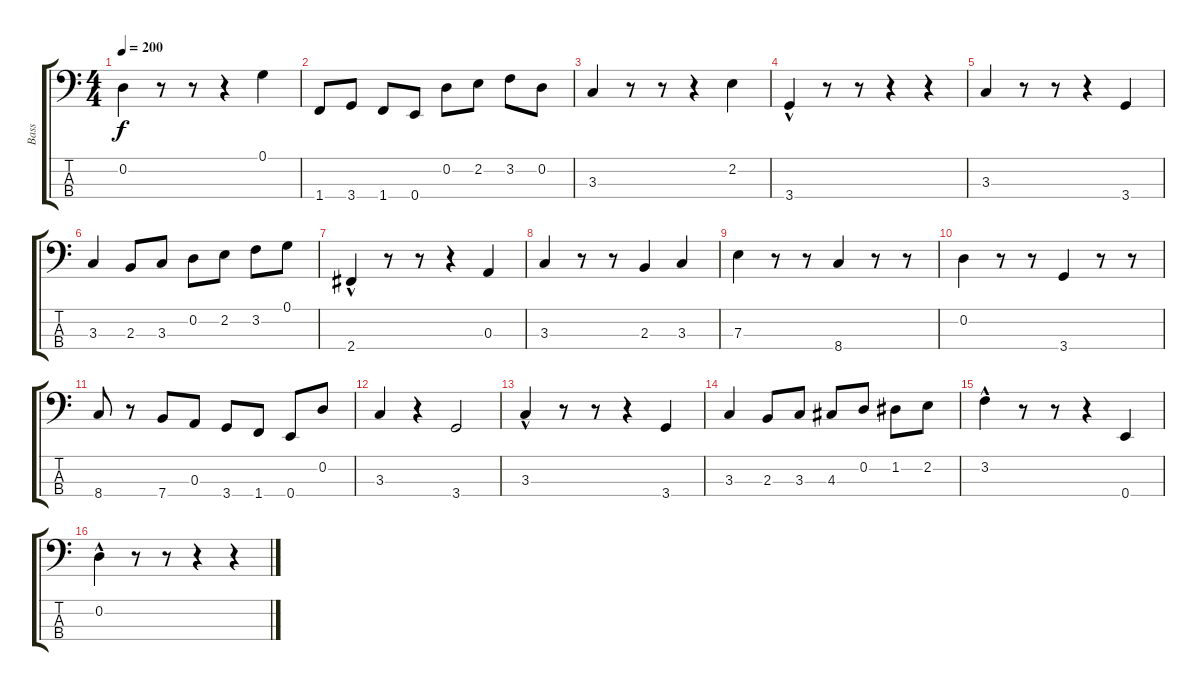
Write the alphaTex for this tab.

\track ("Bass" "Bass") {instrument fretlessbass}
\staff {score tabs}
\tuning (G2 D2 A1 E1) {hide}
\ts (4 4)
\tempo 200
\clef f4
\ks c
0.2.4{dy f} r.8 r.8 r.4 0.1.4 |
1.4.8 3.4.8 1.4.8 0.4.8 0.2.8 2.2.8 3.2.8 0.2.8 |
3.3.4 r.8 r.8 r.4 2.2.4 |
3.4{hac}.4 r.8 r.8 r.4 r.4 |
3.3.4 r.8 r.8 r.4 3.4.4 |
3.3.4 2.3.8 3.3.8 0.2.8 2.2.8 3.2.8 0.1.8 |
2.4{hac}.4 r.8 r.8 r.4 0.3.4 |
3.3.4 r.8 r.8 2.3.4 3.3.4 |
7.3.4 r.8 r.8 8.4.4 r.8 r.8 |
0.2.4 r.8 r.8 3.4.4 r.8 r.8 |
8.4.8 r.8 7.4.8 0.3.8 3.4.8 1.4.8 0.4.8 0.2.8 |
3.3.4 r.4 3.4.2 |
3.3{hac}.4 r.8 r.8 r.4 3.4.4 |
3.3.4 2.3.8 3.3.8 4.3.8 0.2.8 1.2.8 2.2.8 |
3.2{hac}.4 r.8 r.8 r.4 0.4.4 |
0.2{hac}.4 r.8 r.8 r.4 r.4
